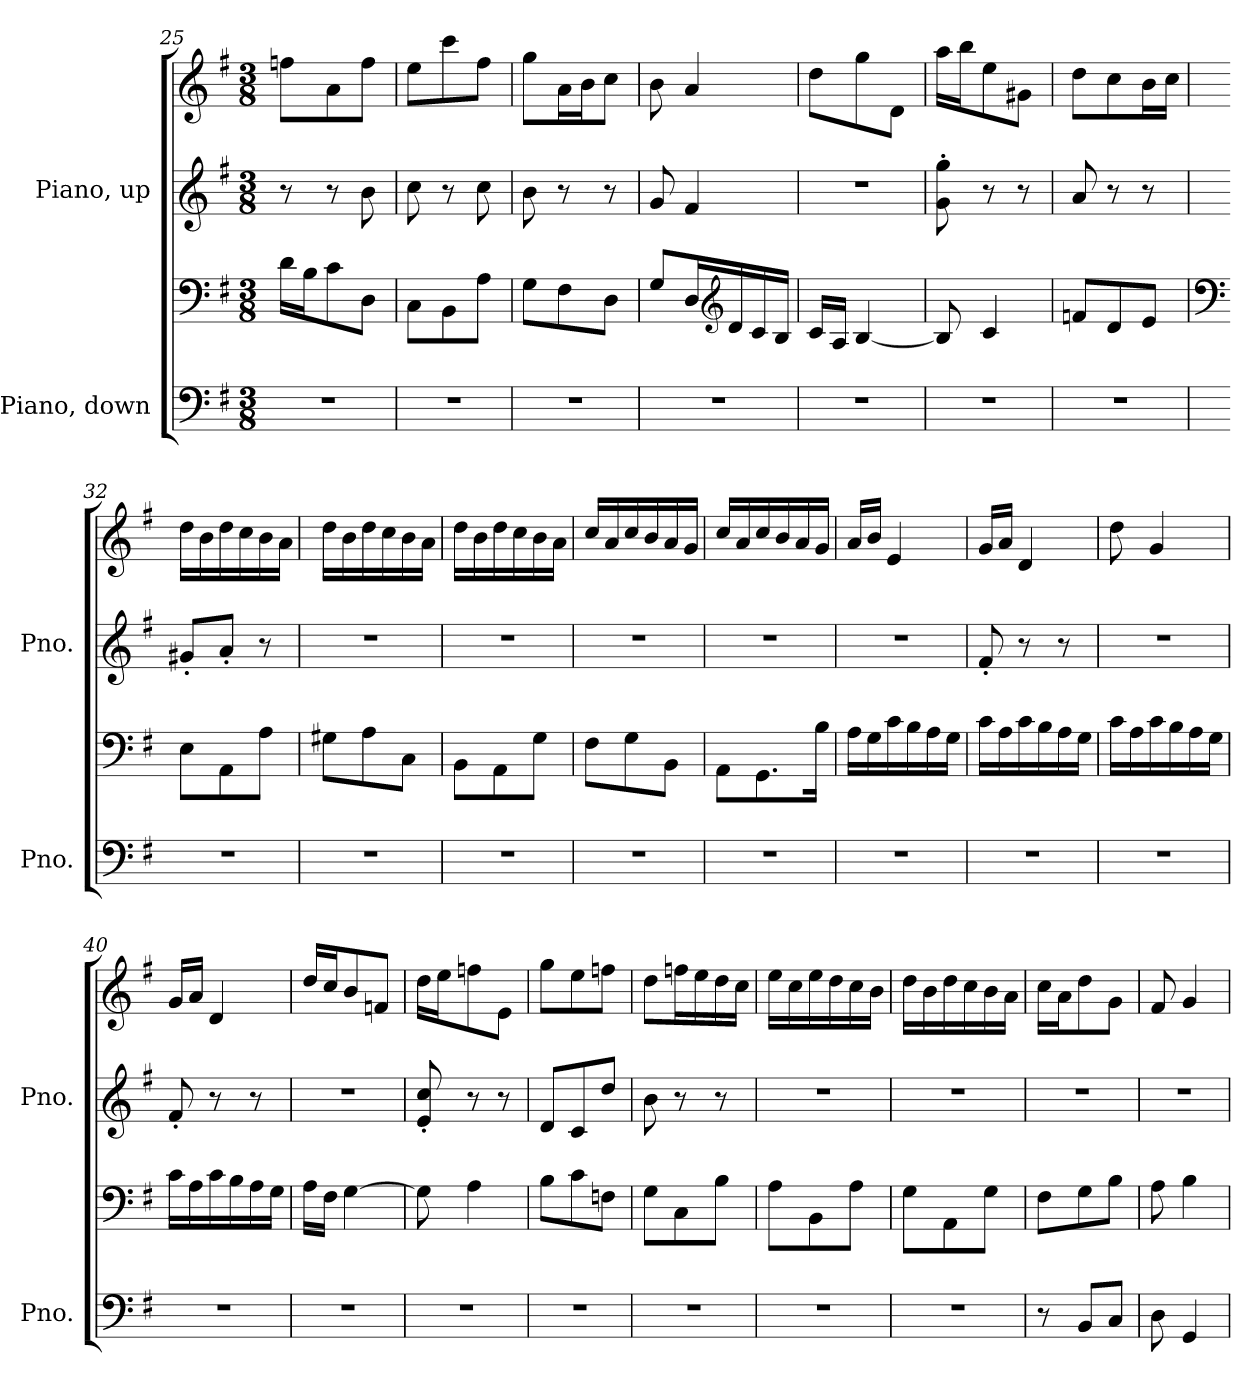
**kern	**kern	**kern	**kern
*part2	*part2	*part1	*part1
*staff4	*staff3	*staff2	*staff1
*I"Piano, down	*	*I"Piano, up	*
*I'Pno.	*	*I'Pno.	*
!!LO:LB:g=z
*clefF4	*clefF4	*clefG2	*clefG2
*k[f#]	*k[f#]	*k[f#]	*k[f#]
*M3/8	*M3/8	*M3/8	*M3/8
=25	=25	=25	=25
4.r	16d\LL	8r	8ffn\L
.	16B\J	.	.
.	8c\	8r	8a\
.	8D\J	8b\	8ff\J
=26	=26	=26	=26
4.r	8C\L	8cc\	8ee\L
.	8BB\	8r	8ccc\
.	8A\J	8cc\	8ff#\J
=27	=27	=27	=27
4.r	8G\L	8b\	8gg\L
.	8F#\	8r	16a\L
.	.	.	16b\J
.	8D\J	8r	8cc\J
=28	=28	=28	=28
4.r	8G/L	8g/	8b\
.	16D/L	4f#/	4a/
*	*clefG2	*	*
.	16d/	.	.
.	16c/	.	.
.	16B/JJ	.	.
=29	=29	=29	=29
4.r	16c/LL	4.r	8dd\L
.	16A/JJ	.	.
.	[4B/	.	8gg\
.	.	.	8d\J
=30	=30	=30	=30
4.r	8B/]	8g\' 8gg\'	16aa\LL
.	.	.	16bb\J
.	4c/	8r	8ee\
.	.	8r	8g#X\J
=31	=31	=31	=31
4.r	8fn/L	8a/	8dd\L
.	8d/	8r	8cc\
.	8e/J	8r	16b\L
.	.	.	16cc\JJ
!!LO:LB:g=z
=32	=32	=32	=32
*	*clefF4	*	*
4.r	8E\L	8g#X'/L	16dd\LL
.	.	.	16b\
.	8AA\	8a'/J	16dd\
.	.	.	16cc\
.	8A\J	8r	16b\
.	.	.	16a\JJ
=33	=33	=33	=33
4.r	8G#X\L	4.r	16dd\LL
.	.	.	16b\
.	8A\	.	16dd\
.	.	.	16cc\
.	8C\J	.	16b\
.	.	.	16a\JJ
=34	=34	=34	=34
4.r	8BB\L	4.r	16dd\LL
.	.	.	16b\
.	8AA\	.	16dd\
.	.	.	16cc\
.	8G\J	.	16b\
.	.	.	16a\JJ
=35	=35	=35	=35
4.r	8F#\L	4.r	16cc/LL
.	.	.	16a/
.	8G\	.	16cc/
.	.	.	16b/
.	8BB\J	.	16a/
.	.	.	16g/JJ
=36	=36	=36	=36
4.r	8AA\L	4.r	16cc/LL
.	.	.	16a/
.	8.GG\	.	16cc/
.	.	.	16b/
.	.	.	16a/
.	16B\Jk	.	16g/JJ
=37	=37	=37	=37
4.r	16A\LL	4.r	16a/LL
.	16G\	.	16b/JJ
.	16c\	.	4e/
.	16B\	.	.
.	16A\	.	.
.	16G\JJ	.	.
!!LO:PB:g=z
=38	=38	=38	=38
4.r	16c\LL	8f#'/	16g/LL
.	16A\	.	16a/JJ
.	16c\	8r	4d/
.	16B\	.	.
.	16A\	8r	.
.	16G\JJ	.	.
=39	=39	=39	=39
4.r	16c\LL	4.r	8dd\
.	16A\	.	.
.	16c\	.	4g/
.	16B\	.	.
.	16A\	.	.
.	16G\JJ	.	.
=40	=40	=40	=40
4.r	16c\LL	8f#'/	16g/LL
.	16A\	.	16a/JJ
.	16c\	8r	4d/
.	16B\	.	.
.	16A\	8r	.
.	16G\JJ	.	.
=41	=41	=41	=41
4.r	16A\LL	4.r	16dd/LL
.	16F#\JJ	.	16cc/J
.	[4G\	.	8b/
.	.	.	8fn/J
=42	=42	=42	=42
4.r	8G\]	8e/' 8cc/'	16dd\LL
.	.	.	16ee\J
.	4A\	8r	8ffn\
.	.	8r	8e\J
=43	=43	=43	=43
4.r	8B\L	8d/L	8gg\L
.	8c\	8c/	8ee\
.	8Fn\J	8dd/J	8ffn\J
=44	=44	=44	=44
4.r	8G\L	8b\	8dd\L
.	8C\	8r	16ffn\L
.	.	.	16ee\
.	8B\J	8r	16dd\
.	.	.	16cc\JJ
!!LO:LB:g=z
=45	=45	=45	=45
4.r	8A\L	4.r	16ee\LL
.	.	.	16cc\
.	8BB\	.	16ee\
.	.	.	16dd\
.	8A\J	.	16cc\
.	.	.	16b\JJ
=46	=46	=46	=46
4.r	8G\L	4.r	16dd\LL
.	.	.	16b\
.	8AA\	.	16dd\
.	.	.	16cc\
.	8G\J	.	16b\
.	.	.	16a\JJ
=47	=47	=47	=47
8r	8F#\L	4.r	16cc\LL
.	.	.	16a\J
8BB/L	8G\	.	8dd\
8C/J	8B\J	.	8g\J
=48	=48	=48	=48
8D\	8A\	4.r	8f#/
4GG/	4B\	.	4g/
=	=	=	=
*-	*-	*-	*-
